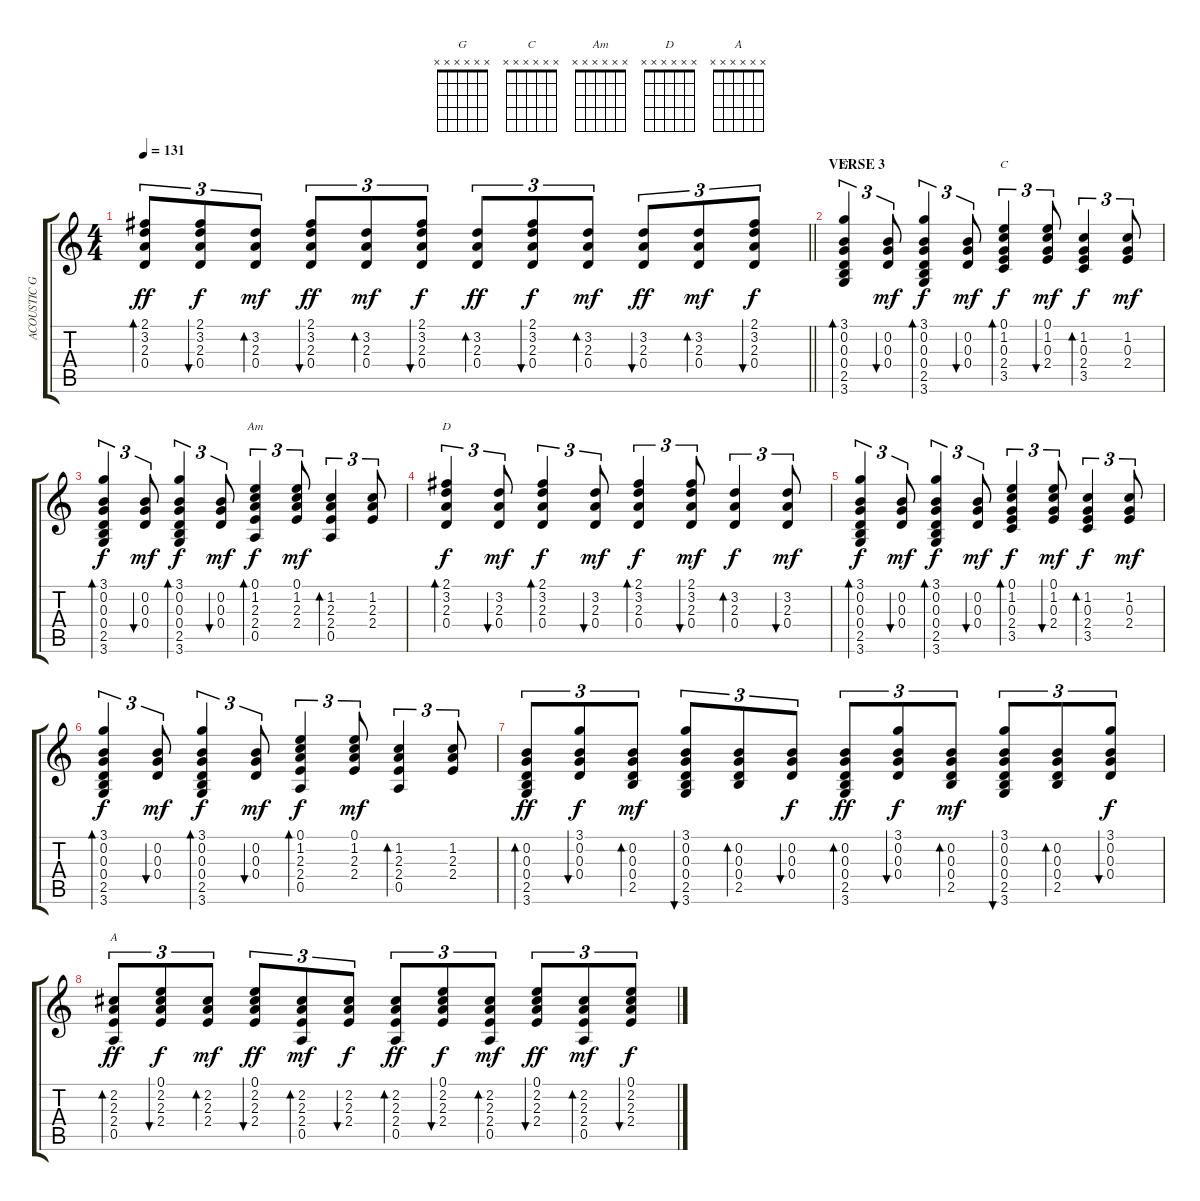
\track ("ACOUSTIC GTR - Rhythm" "ACOUSTIC G") {instrument acousticguitarnylon}
\staff {score tabs}
\tuning (E4 B3 G3 D3 A2 E2) {hide}
\chord ("G" x x x x x x)
\chord ("C" x x x x x x)
\chord ("Am" x x x x x x)
\chord ("D" x x x x x x)
\chord ("A" x x x x x x)
\ts (4 4)
\tempo 131
\clef g2
\barLineRight lightlight
\ks c
(2.1 3.2 2.3 0.4).8{tu (3 2) bd 30 dy ff} (2.1 3.2 2.3 0.4).8{tu (3 2) bu 30 dy f} (3.2 2.3 0.4).8{tu (3 2) bd 30 dy mf} (2.1 3.2 2.3 0.4).8{tu (3 2) bu 30 dy ff} (3.2 2.3 0.4).8{tu (3 2) bd 30 dy mf} (2.1 3.2 2.3 0.4).8{tu (3 2) bu 30 dy f} (3.2 2.3 0.4).8{tu (3 2) bd 30 dy ff} (2.1 3.2 2.3 0.4).8{tu (3 2) bu 30 dy f} (3.2 2.3 0.4).8{tu (3 2) bd 30 dy mf} (3.2 2.3 0.4).8{tu (3 2) bu 30 dy ff} (3.2 2.3 0.4).8{tu (3 2) bd 30 dy mf} (2.1 3.2 2.3 0.4).8{tu (3 2) bu 30 dy f} |
\section ("" "VERSE 3")
(3.1 0.2 0.3 0.4 2.5 3.6).4{tu (3 2) bd 30 ch "G"} (0.2 0.3 0.4).8{tu (3 2) bu 240 dy mf} (3.1 0.2 0.3 0.4 2.5 3.6).4{tu (3 2) bd 60 dy f} (0.2 0.3 0.4).8{tu (3 2) bu 240 dy mf} (0.1 1.2 0.3 2.4 3.5).4{tu (3 2) bd 30 ch "C" dy f} (0.1 1.2 0.3 2.4).8{tu (3 2) bu 30 dy mf} (1.2 0.3 2.4 3.5).4{tu (3 2) bd 30 dy f} (1.2 0.3 2.4).8{tu (3 2) dy mf} |
(3.1 0.2 0.3 0.4 2.5 3.6).4{tu (3 2) bd 30 dy f} (0.2 0.3 0.4).8{tu (3 2) bu 240 dy mf} (3.1 0.2 0.3 0.4 2.5 3.6).4{tu (3 2) bd 60 dy f} (0.2 0.3 0.4).8{tu (3 2) bu 240 dy mf} (0.1 1.2 2.3 2.4 0.5).4{tu (3 2) bd 30 ch "Am" dy f} (0.1 1.2 2.3 2.4).8{tu (3 2) dy mf} (1.2 2.3 2.4 0.5).4{tu (3 2) bd 30} (1.2 2.3 2.4).8{tu (3 2)} |
(2.1 3.2 2.3 0.4).4{tu (3 2) bd 30 ch "D" dy f} (3.2 2.3 0.4).8{tu (3 2) bu 240 dy mf} (2.1 3.2 2.3 0.4).4{tu (3 2) bd 60 dy f} (3.2 2.3 0.4).8{tu (3 2) bu 240 dy mf} (2.1 3.2 2.3 0.4).4{tu (3 2) bd 30 dy f} (2.1 3.2 2.3 0.4).8{tu (3 2) bu 240 dy mf} (3.2 2.3 0.4).4{tu (3 2) bd 60 dy f} (3.2 2.3 0.4).8{tu (3 2) bu 240 dy mf} |
(3.1 0.2 0.3 0.4 2.5 3.6).4{tu (3 2) bd 30 dy f} (0.2 0.3 0.4).8{tu (3 2) bu 240 dy mf} (3.1 0.2 0.3 0.4 2.5 3.6).4{tu (3 2) bd 60 dy f} (0.2 0.3 0.4).8{tu (3 2) bu 240 dy mf} (0.1 1.2 0.3 2.4 3.5).4{tu (3 2) bd 30 dy f} (0.1 1.2 0.3 2.4).8{tu (3 2) bu 30 dy mf} (1.2 0.3 2.4 3.5).4{tu (3 2) bd 30 dy f} (1.2 0.3 2.4).8{tu (3 2) dy mf} |
(3.1 0.2 0.3 0.4 2.5 3.6).4{tu (3 2) bd 30 dy f} (0.2 0.3 0.4).8{tu (3 2) bu 240 dy mf} (3.1 0.2 0.3 0.4 2.5 3.6).4{tu (3 2) bd 60 dy f} (0.2 0.3 0.4).8{tu (3 2) bu 240 dy mf} (0.1 1.2 2.3 2.4 0.5).4{tu (3 2) bd 30 dy f} (0.1 1.2 2.3 2.4).8{tu (3 2) dy mf} (1.2 2.3 2.4 0.5).4{tu (3 2) bd 30} (1.2 2.3 2.4).8{tu (3 2)} |
(0.2 0.3 0.4 2.5 3.6).8{tu (3 2) bd 30 dy ff} (3.1 0.2 0.3 0.4).8{tu (3 2) bu 30 dy f} (0.2 0.3 0.4 2.5).8{tu (3 2) bd 30 dy mf} (3.1 0.2 0.3 0.4 2.5 3.6).8{tu (3 2) bu 30} (0.2 0.3 0.4 2.5).8{tu (3 2) bd 30} (0.2 0.3 0.4).8{tu (3 2) bu 30 dy f} (0.2 0.3 0.4 2.5 3.6).8{tu (3 2) bd 30 dy ff} (3.1 0.2 0.3 0.4).8{tu (3 2) bu 30 dy f} (0.2 0.3 0.4 2.5).8{tu (3 2) bd 30 dy mf} (3.1 0.2 0.3 0.4 2.5 3.6).8{tu (3 2) bu 30} (0.2 0.3 0.4 2.5).8{tu (3 2) bd 30} (3.1 0.2 0.3 0.4).8{tu (3 2) bu 30 dy f} |
(2.2 2.3 2.4 0.5).8{tu (3 2) bd 30 ch "A" dy ff} (0.1 2.2 2.3 2.4).8{tu (3 2) bu 30 dy f} (2.2 2.3 2.4).8{tu (3 2) bd 30 dy mf} (0.1 2.2 2.3 2.4).8{tu (3 2) bu 30 dy ff} (2.2 2.3 2.4 0.5).8{tu (3 2) bd 30 dy mf} (2.2 2.3 2.4).8{tu (3 2) bu 30 dy f} (2.2 2.3 2.4 0.5).8{tu (3 2) bd 30 dy ff} (0.1 2.2 2.3 2.4).8{tu (3 2) bu 30 dy f} (2.2 2.3 2.4 0.5).8{tu (3 2) bd 30 dy mf} (0.1 2.2 2.3 2.4).8{tu (3 2) bu 30 dy ff} (2.2 2.3 2.4 0.5).8{tu (3 2) bd 30 dy mf} (0.1 2.2 2.3 2.4).8{tu (3 2) bu 30 dy f}
